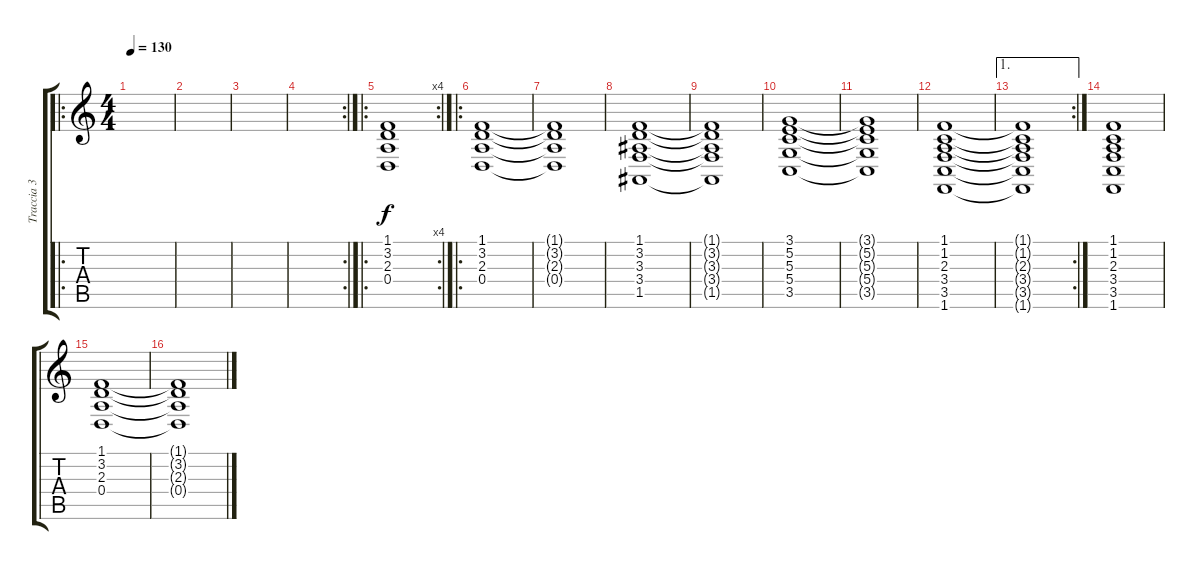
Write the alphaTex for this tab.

\track ("Traccia 3" "Traccia 3") {instrument stringensemble1}
\staff {score tabs}
\tuning (E4 B3 G3 D3 A2 E2) {hide}
\ro
\ts (4 4)
\tempo 130
\clef g2
\ks c
|
|
|
\rc 2
|
\ro
\rc 4
(1.1 3.2 2.3 0.4).1 |
\ro
(1.1 3.2 2.3 0.4).1 |
(1.1{t} 3.2{t} 2.3{t} 0.4{t}).1 |
(1.1 3.2 3.3 3.4 1.5).1 |
(1.1{t} 3.2{t} 3.3{t} 3.4{t} 1.5{t}).1 |
(3.1 5.2 5.3 5.4 3.5).1 |
(3.1{t} 5.2{t} 5.3{t} 5.4{t} 3.5{t}).1 |
(1.1 1.2 2.3 3.4 3.5 1.6).1 |
\ae 1
\rc 2
(1.1{t} 1.2{t} 2.3{t} 3.4{t} 3.5{t} 1.6{t}).1 |
(1.1 1.2 2.3 3.4 3.5 1.6).1 |
(1.1 3.2 2.3 0.4).1{volume 5} |
(1.1{t} 3.2{t} 2.3{t} 0.4{t}).1
